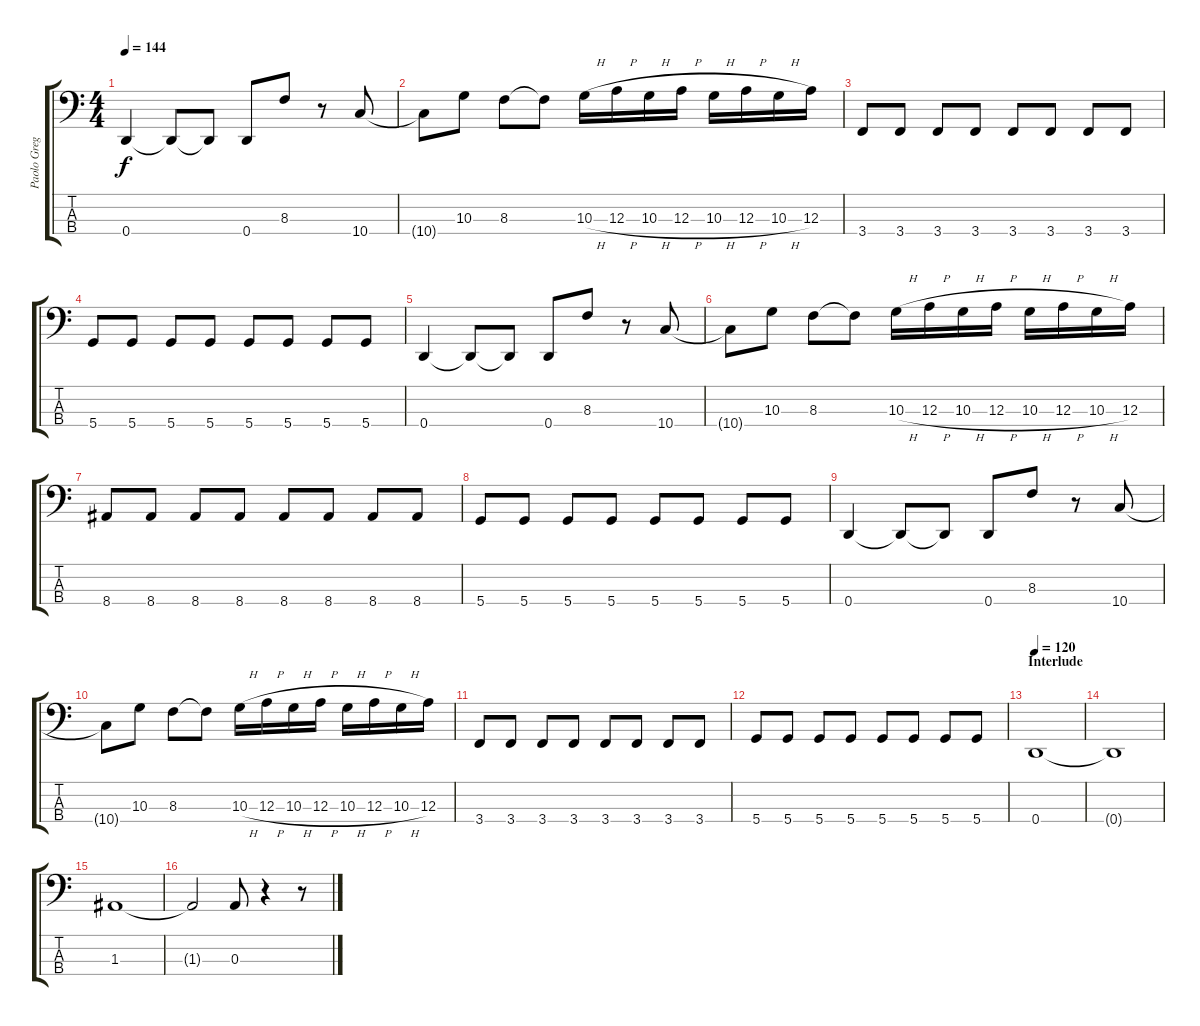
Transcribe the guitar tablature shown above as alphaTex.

\track ("Paolo Gregoletto" "Paolo Greg") {instrument electricbasspick}
\staff {score tabs}
\tuning (G2 D2 A1 D1) {hide}
\ts (4 4)
\tempo 144
\clef f4
\ks c
0.4.4{dy f} 0.4{t}.8 0.4{t}.8 0.4.8 8.3.8 r.8 10.4.8 |
10.4{t}.8 10.3.8 8.3.8 8.3{t}.8 10.3{h}.16 12.3{h}.16 10.3{h}.16 12.3{h}.16 10.3{h}.16 12.3{h}.16 10.3{h}.16 12.3.16 |
3.4.8 3.4.8 3.4.8 3.4.8 3.4.8 3.4.8 3.4.8 3.4.8 |
5.4.8 5.4.8 5.4.8 5.4.8 5.4.8 5.4.8 5.4.8 5.4.8 |
0.4.4 0.4{t}.8 0.4{t}.8 0.4.8 8.3.8 r.8 10.4.8 |
10.4{t}.8 10.3.8 8.3.8 8.3{t}.8 10.3{h}.16 12.3{h}.16 10.3{h}.16 12.3{h}.16 10.3{h}.16 12.3{h}.16 10.3{h}.16 12.3.16 |
8.4.8 8.4.8 8.4.8 8.4.8 8.4.8 8.4.8 8.4.8 8.4.8 |
5.4.8 5.4.8 5.4.8 5.4.8 5.4.8 5.4.8 5.4.8 5.4.8 |
0.4.4 0.4{t}.8 0.4{t}.8 0.4.8 8.3.8 r.8 10.4.8 |
10.4{t}.8 10.3.8 8.3.8 8.3{t}.8 10.3{h}.16 12.3{h}.16 10.3{h}.16 12.3{h}.16 10.3{h}.16 12.3{h}.16 10.3{h}.16 12.3.16 |
3.4.8 3.4.8 3.4.8 3.4.8 3.4.8 3.4.8 3.4.8 3.4.8 |
5.4.8 5.4.8 5.4.8 5.4.8 5.4.8 5.4.8 5.4.8 5.4.8 |
\section ("" "Interlude")
\tempo 120
0.4.1 |
0.4{t}.1 |
1.3.1 |
1.3{t}.2 0.3.8 r.4 r.8
